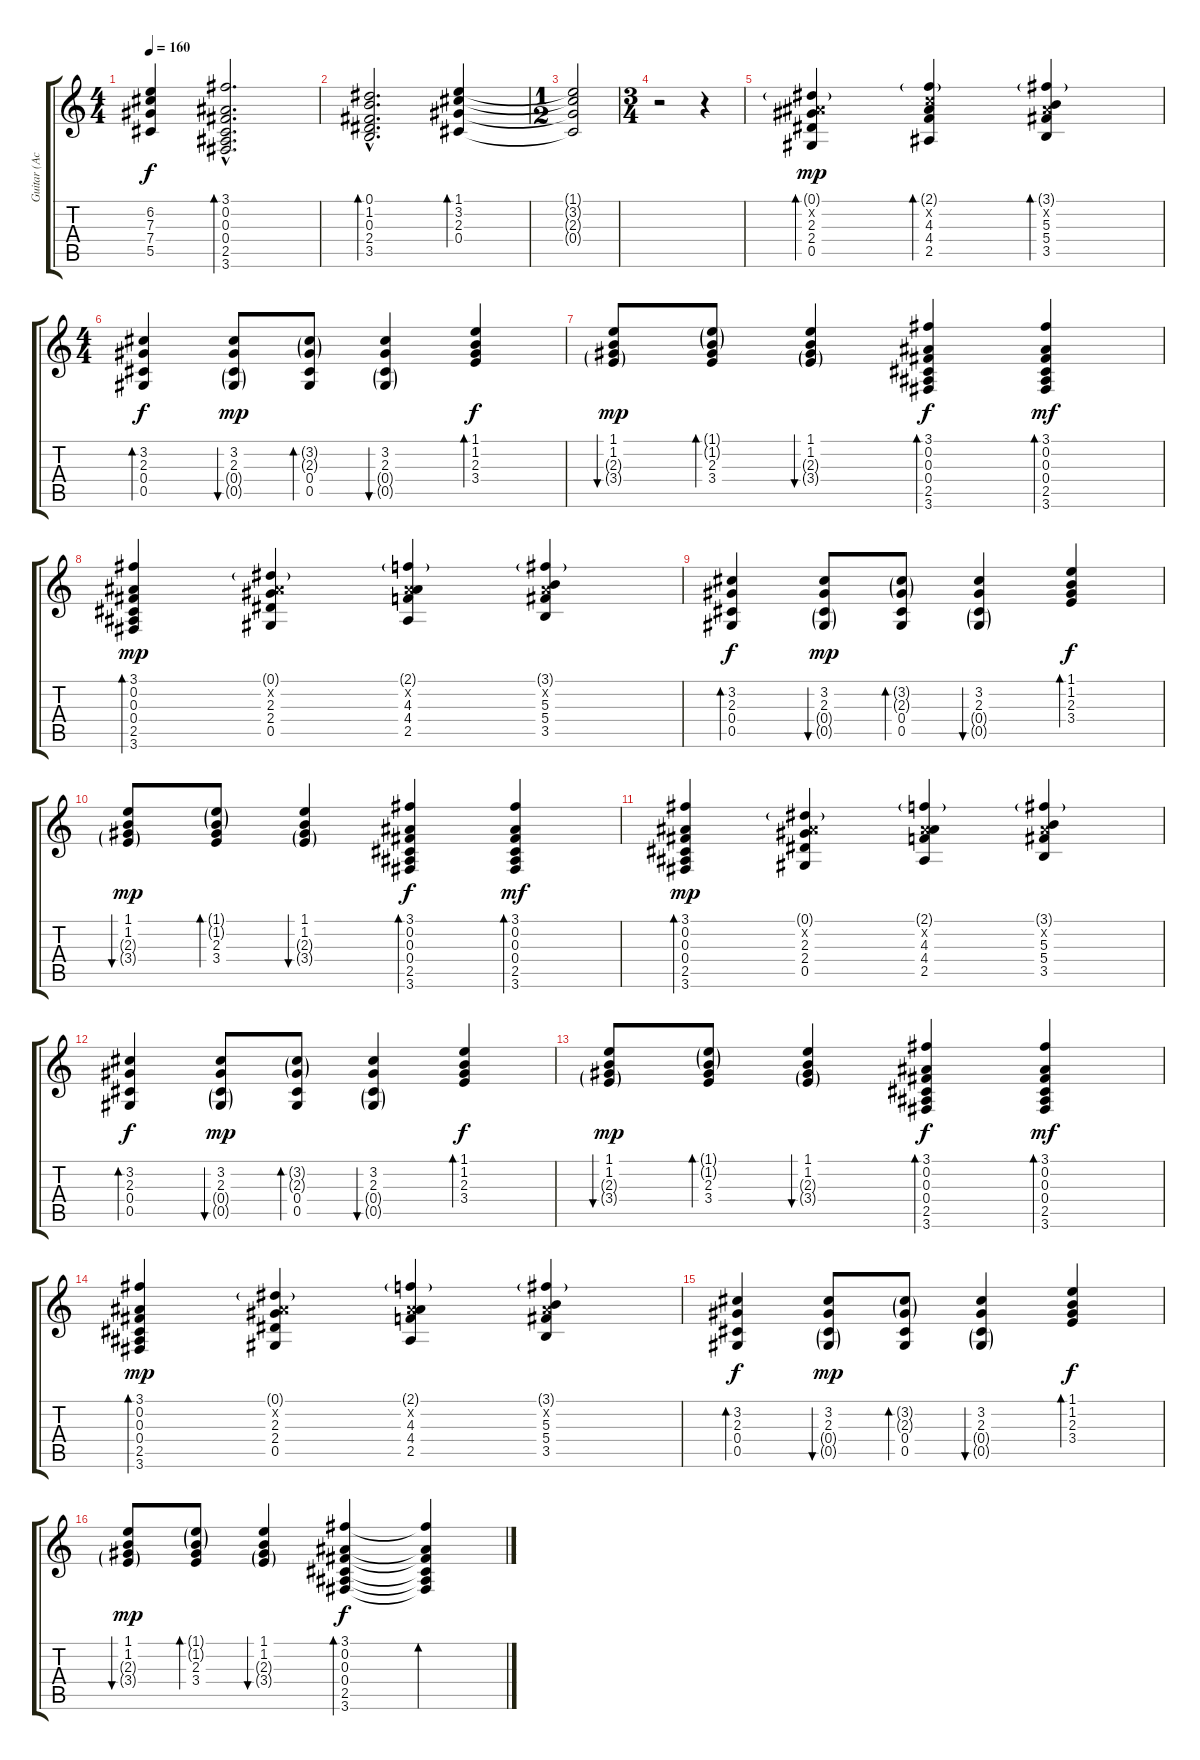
\track ("Guitar (Acoustic)" "Guitar (Ac") {instrument acousticguitarsteel}
\staff {score tabs}
\tuning (Eb4 Bb3 Gb3 Db3 Ab2 Eb2) {hide}
\ts (4 4)
\tempo 160
\clef g2
\ks c
(6.2{t} 7.3{t} 7.4{t} 5.5{t}).4{dy f} (3.1{hac} 0.2{hac} 0.3{hac} 0.4{hac} 2.5{hac} 3.6{hac}).2{d bd 120} |
(0.1{hac} 1.2{hac} 0.3{hac} 2.4{hac} 3.5{hac}).2{d bd 120} (1.1 3.2 2.3 0.4).4{bd 120} |
\ts (1 2)
(1.1{t} 3.2{t} 2.3{t} 0.4{t}).2 |
\ts (3 4)
r.2 r.4 |
(0.1{g} 0.2{x} 2.3 2.4 0.5).4{bd 60 dy mp} (2.1{g} 2.2{x} 4.3 4.4 2.5).4{bd 60} (3.1{g} 0.2{x} 5.3 5.4 3.5).4{bd 60} |
\ts (4 4)
(3.2 2.3 0.4 0.5).4{bd 60 dy f} (3.2 2.3 0.4{g} 0.5{g}).8{bu 60 dy mp} (3.2{g} 2.3{g} 0.4 0.5).8{bd 60} (3.2 2.3 0.4{g} 0.5{g}).4{bu 60} (1.1 1.2 2.3 3.4).4{bd 60 dy f} |
(1.1 1.2 2.3{g} 3.4{g}).8{bu 60 dy mp} (1.1{g} 1.2{g} 2.3 3.4).8{bd 60} (1.1 1.2 2.3{g} 3.4{g}).4{bu 60} (3.1 0.2 0.3 0.4 2.5 3.6).4{bd 60 dy f} (3.1 0.2 0.3 0.4 2.5 3.6).4{bd 60 dy mf} |
(3.1 0.2 0.3 0.4 2.5 3.6).4{bd 60 dy mp} (0.1{g} 0.2{x} 2.3 2.4 0.5).4 (2.1{g} 0.2{x} 4.3 4.4 2.5).4 (3.1{g} 0.2{x} 5.3 5.4 3.5).4 |
(3.2 2.3 0.4 0.5).4{bd 60 dy f} (3.2 2.3 0.4{g} 0.5{g}).8{bu 60 dy mp} (3.2{g} 2.3{g} 0.4 0.5).8{bd 60} (3.2 2.3 0.4{g} 0.5{g}).4{bu 60} (1.1 1.2 2.3 3.4).4{bd 60 dy f} |
(1.1 1.2 2.3{g} 3.4{g}).8{bu 60 dy mp} (1.1{g} 1.2{g} 2.3 3.4).8{bd 60} (1.1 1.2 2.3{g} 3.4{g}).4{bu 60} (3.1 0.2 0.3 0.4 2.5 3.6).4{bd 60 dy f} (3.1 0.2 0.3 0.4 2.5 3.6).4{bd 60 dy mf} |
(3.1 0.2 0.3 0.4 2.5 3.6).4{bd 60 dy mp} (0.1{g} 0.2{x} 2.3 2.4 0.5).4 (2.1{g} 0.2{x} 4.3 4.4 2.5).4 (3.1{g} 0.2{x} 5.3 5.4 3.5).4 |
(3.2 2.3 0.4 0.5).4{bd 60 dy f} (3.2 2.3 0.4{g} 0.5{g}).8{bu 60 dy mp} (3.2{g} 2.3{g} 0.4 0.5).8{bd 60} (3.2 2.3 0.4{g} 0.5{g}).4{bu 60} (1.1 1.2 2.3 3.4).4{bd 60 dy f} |
(1.1 1.2 2.3{g} 3.4{g}).8{bu 60 dy mp} (1.1{g} 1.2{g} 2.3 3.4).8{bd 60} (1.1 1.2 2.3{g} 3.4{g}).4{bu 60} (3.1 0.2 0.3 0.4 2.5 3.6).4{bd 60 dy f} (3.1 0.2 0.3 0.4 2.5 3.6).4{bd 60 dy mf} |
(3.1 0.2 0.3 0.4 2.5 3.6).4{bd 60 dy mp} (0.1{g} 0.2{x} 2.3 2.4 0.5).4 (2.1{g} 0.2{x} 4.3 4.4 2.5).4 (3.1{g} 0.2{x} 5.3 5.4 3.5).4 |
(3.2 2.3 0.4 0.5).4{bd 60 dy f} (3.2 2.3 0.4{g} 0.5{g}).8{bu 60 dy mp} (3.2{g} 2.3{g} 0.4 0.5).8{bd 60} (3.2 2.3 0.4{g} 0.5{g}).4{bu 60} (1.1 1.2 2.3 3.4).4{bd 60 dy f} |
(1.1 1.2 2.3{g} 3.4{g}).8{bu 60 dy mp} (1.1{g} 1.2{g} 2.3 3.4).8{bd 60} (1.1 1.2 2.3{g} 3.4{g}).4{bu 60} (3.1 0.2 0.3 0.4 2.5 3.6).4{bd 60 dy f} (3.1{t} 0.2{t} 0.3{t} 0.4{t} 2.5{t} 3.6{t}).4{bd 60}
